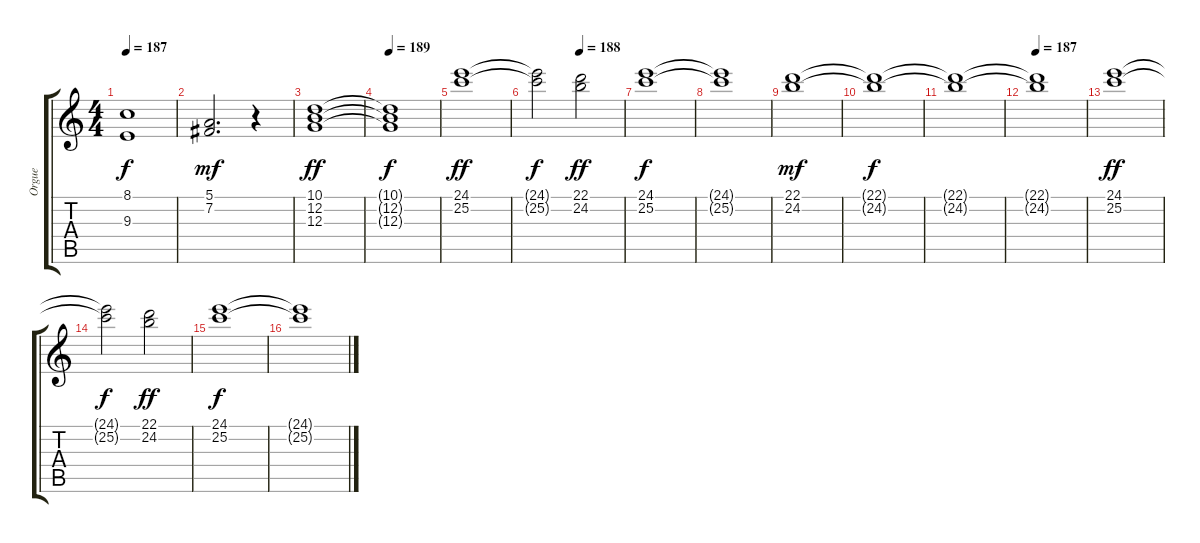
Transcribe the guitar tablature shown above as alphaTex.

\track ("Orgue               " "Orgue     ") {instrument rockorgan}
\staff {score tabs}
\tuning (E4 B3 G3 D3 A2 E2) {hide}
\ts (4 4)
\tempo 187
\clef g2
\ks c
(8.1{t} 9.3{t}).1{dy f} |
(5.1 7.2).2{d dy mf} r.4 |
(10.1 12.2 12.3).1{dy ff} |
\tempo 189
(10.1{t} 12.2{t} 12.3{t}).1{dy f} |
(24.1 25.2).1{dy ff} |
\tempo (188 0.5)
(24.1{t} 25.2{t}).2{dy f} (22.1 24.2).2{dy ff} |
(24.1 25.2).1{dy f} |
(24.1{t} 25.2{t}).1 |
(22.1 24.2).1{dy mf} |
(22.1{t} 24.2{t}).1{dy f} |
(22.1{t} 24.2{t}).1 |
\tempo 187
(22.1{t} 24.2{t}).1 |
(24.1 25.2).1{dy ff} |
(24.1{t} 25.2{t}).2{dy f} (22.1 24.2).2{dy ff} |
(24.1 25.2).1{dy f} |
(24.1{t} 25.2{t}).1
